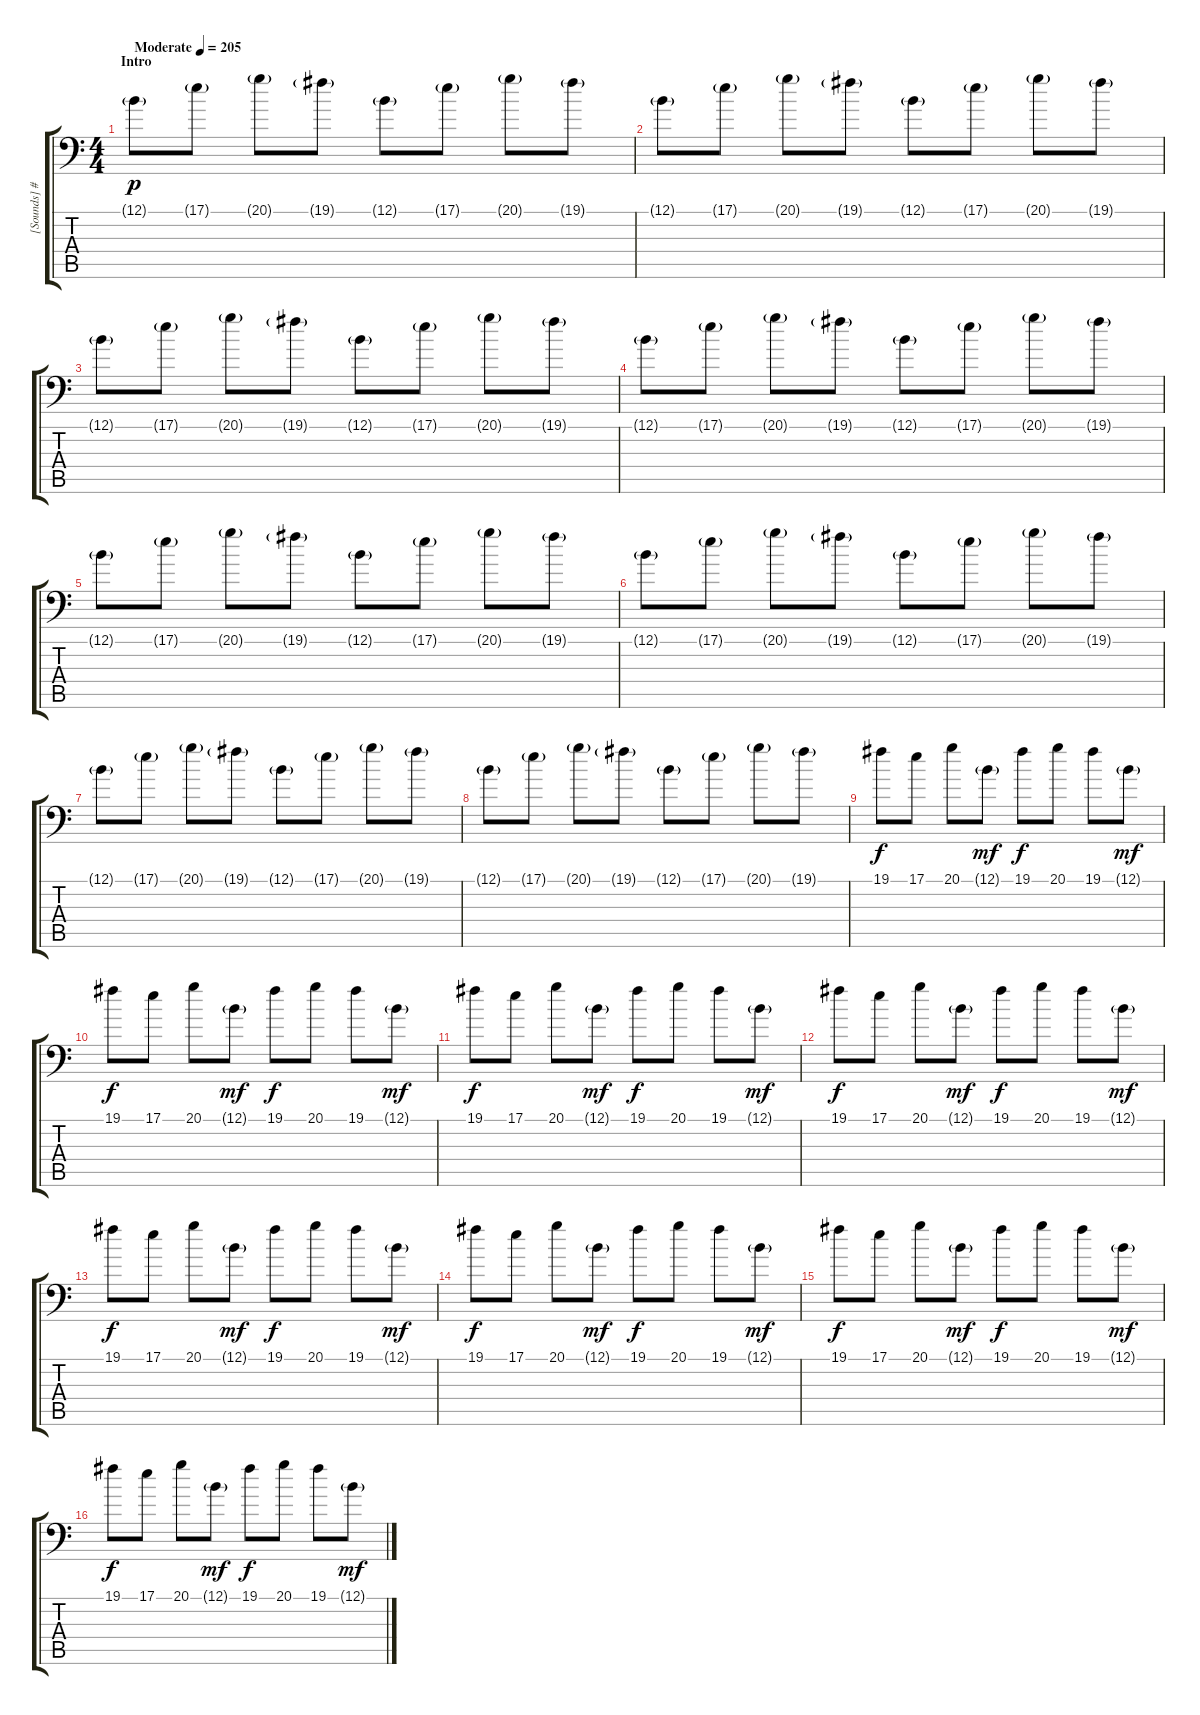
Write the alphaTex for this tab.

\track ("[Sounds] #2" "[Sounds] #") {instrument electricpiano1}
\staff {score tabs}
\tuning (B3 Gb3 D3 A2 E2 A1) {hide}
\ts (4 4)
\section ("" "Intro ")
\tempo (205 "Moderate")
\clef f4
\ks c
12.1{g}.8{dy p instrument electricpiano1} 17.1{g}.8 20.1{g}.8 19.1{g}.8 12.1{g}.8 17.1{g}.8 20.1{g}.8 19.1{g}.8 |
12.1{g}.8 17.1{g}.8 20.1{g}.8 19.1{g}.8 12.1{g}.8 17.1{g}.8 20.1{g}.8 19.1{g}.8 |
12.1{g}.8 17.1{g}.8 20.1{g}.8 19.1{g}.8 12.1{g}.8 17.1{g}.8 20.1{g}.8 19.1{g}.8 |
12.1{g}.8 17.1{g}.8 20.1{g}.8 19.1{g}.8 12.1{g}.8 17.1{g}.8 20.1{g}.8 19.1{g}.8 |
12.1{g}.8 17.1{g}.8 20.1{g}.8 19.1{g}.8 12.1{g}.8 17.1{g}.8 20.1{g}.8 19.1{g}.8 |
12.1{g}.8 17.1{g}.8 20.1{g}.8 19.1{g}.8 12.1{g}.8 17.1{g}.8 20.1{g}.8 19.1{g}.8 |
12.1{g}.8 17.1{g}.8 20.1{g}.8 19.1{g}.8 12.1{g}.8 17.1{g}.8 20.1{g}.8 19.1{g}.8 |
12.1{g}.8 17.1{g}.8 20.1{g}.8 19.1{g}.8 12.1{g}.8 17.1{g}.8 20.1{g}.8 19.1{g}.8 |
19.1.8{dy f instrument brightacousticpiano} 17.1.8 20.1.8 12.1{g}.8{dy mf} 19.1.8{dy f} 20.1.8 19.1.8 12.1{g}.8{dy mf} |
19.1.8{dy f} 17.1.8 20.1.8 12.1{g}.8{dy mf} 19.1.8{dy f} 20.1.8 19.1.8 12.1{g}.8{dy mf} |
19.1.8{dy f} 17.1.8 20.1.8 12.1{g}.8{dy mf} 19.1.8{dy f} 20.1.8 19.1.8 12.1{g}.8{dy mf} |
19.1.8{dy f} 17.1.8 20.1.8 12.1{g}.8{dy mf} 19.1.8{dy f} 20.1.8 19.1.8 12.1{g}.8{dy mf} |
19.1.8{dy f} 17.1.8 20.1.8 12.1{g}.8{dy mf} 19.1.8{dy f} 20.1.8 19.1.8 12.1{g}.8{dy mf} |
19.1.8{dy f} 17.1.8 20.1.8 12.1{g}.8{dy mf} 19.1.8{dy f} 20.1.8 19.1.8 12.1{g}.8{dy mf} |
19.1.8{dy f} 17.1.8 20.1.8 12.1{g}.8{dy mf} 19.1.8{dy f} 20.1.8 19.1.8 12.1{g}.8{dy mf} |
19.1.8{dy f instrument electricpiano1} 17.1.8 20.1.8 12.1{g}.8{dy mf instrument brightacousticpiano} 19.1.8{dy f} 20.1.8 19.1.8 12.1{g}.8{dy mf}
